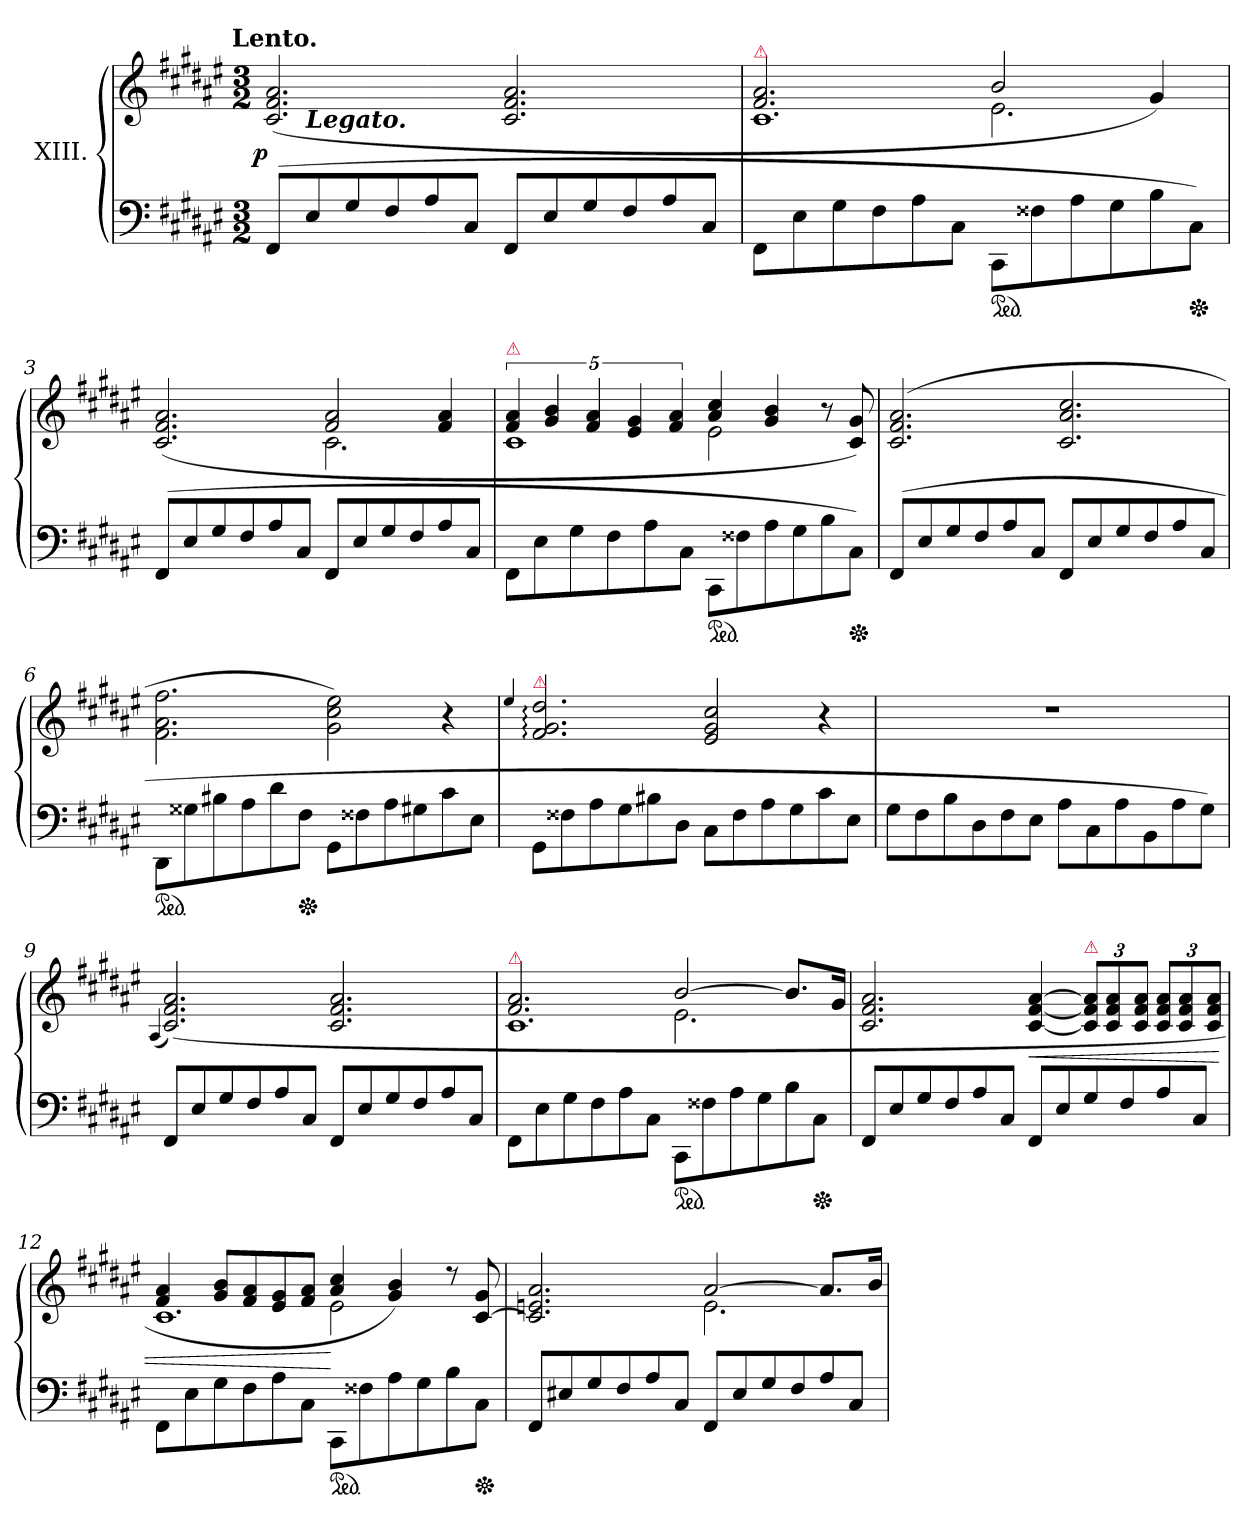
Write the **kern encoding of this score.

**kern	**kern	**dynam
*part1	*part1	*part1
*staff2	*staff1	*staff1/2
*I"XIII.	*	*
*clefF4	*clefG2	*
*k[f#c#g#d#a#e#]	*k[f#c#g#d#a#e#]	*
*F#:	*F#:	*
!!LO:TX:omd:t=Lento.
*M3/2	*M3/2	*
=1	=1	=1
!	!	!LO:DY:rj
*	*^	*
(>8FF#L	(>2.c# 2.f# 2.a#	8ryy	p
!	!	!LO:TX:b:Bi:t=Legato.	!
8E#	.	1ryy	.
8G#	.	.	.
8F#	.	.	.
8A#	.	.	.
8C#J	.	.	.
8FF#L	2.c# 2.f# 2.a#	.	.
8E#	.	.	.
8G#	.	.	.
8F#	.	4.ryy	.
8A#	.	.	.
8C#J	.	.	.
=2	=2	=2	=2
*	*	*^	*
!	!LO:TX:a:color=crimson:t=⚠	!	!	!
8FF#\L	2.f# 2.a#	2.ryy	1.c#	.
8E#	.	.	.	.
8G#	.	.	.	.
8F#	.	.	.	.
8A#	.	.	.	.
8C#J	.	.	.	.
*ped	*	*	*	*
8CC#\L	2b	2.e#	.	.
8F##X	.	.	.	.
8A#	.	.	.	.
8G#	.	.	.	.
8B	4g#)	.	.	.
*Xped	*	*	*	*
8C#J)	.	.	.	.
*	*	*v	*v	*
=3	=3	=3	=3
(>8FF#L	(>2.c# 2.f# 2.a#	2.ryy	.
8E#	.	.	.
8G#	.	.	.
8F#	.	.	.
8A#	.	.	.
8C#J	.	.	.
8FF#L	2f# 2a#	2.c#	.
8E#	.	.	.
8G#	.	.	.
8F#	.	.	.
8A#	4f# 4a#	.	.
8C#J	.	.	.
=4	=4	=4	=4
*	*	*^	*
!	!LO:TX:a:color=crimson:t=⚠	!	!	!
8FF#\L	20%3f# 20%3a#	2.ryy	1c#	.
8E#	.	.	.	.
.	20%3g# 20%3b	.	.	.
8G#	.	.	.	.
.	20%3f# 20%3a#	.	.	.
8F#	.	.	.	.
.	20%3e# 20%3g#	.	.	.
8A#	.	.	.	.
.	20%3f# 20%3a#	.	.	.
8C#J	.	.	.	.
*ped	*	*	*	*
8CC#\L	4a# 4cc#	2e#	.	.
8F##X	.	.	.	.
8A#	4g# 4b	.	2ryy	.
8G#	.	.	.	.
8B	8r	4ryy	.	.
*Xped	*	*	*	*
8C#J)	8c# 8g#)	.	.	.
*	*v	*v	*v	*
=5	=5	=5
(>8FF#L	(>2.c# 2.f# 2.a#	.
8E#	.	.
8G#	.	.
8F#	.	.
8A#	.	.
8C#J	.	.
8FF#L	2.c# 2.a# 2.cc#	.
8E#	.	.
8G#	.	.
8F#	.	.
8A#	.	.
8C#J	.	.
=6	=6	=6
*ped	*	*
8DD#L	2.f# 2.a# 2.ff#	.
8G##X	.	.
8B#X	.	.
8A#	.	.
8d#	.	.
*Xped	*	*
8F#J	.	.
8GG#L	2g# 2cc# 2ee#)	.
8F##X	.	.
8A#	.	.
8G#X	.	.
8c#	4r	.
8E#J	.	.
=7	=7	=7
.	4qqee#:/	.
!	!LO:TX:a:color=crimson:t=⚠	!
8GG#L	2.f#: 2.g#: 2.dd#:	.
8F##X	.	.
8A#	.	.
8G#	.	.
8B#X	.	.
8D#J	.	.
8C#L	2e# 2g# 2cc#	.
8F##	.	.
8A#	.	.
8G#	.	.
8c#	4r	.
8E#J	.	.
=8	=8	=8
8G#L	1.r	.
8F#	.	.
8B	.	.
8D#	.	.
8F#	.	.
8E#J	.	.
8A#L	.	.
8C#	.	.
8A#	.	.
8BB	.	.
8A#	.	.
8G#J)	.	.
=9	=9	=9
.	(<4qqA#/	.
8FF#L	(>2.c# 2.f# 2.a#)	.
8E#	.	.
8G#	.	.
8F#	.	.
8A#	.	.
8C#J	.	.
8FF#L	2.c# 2.f# 2.a#	.
8E#	.	.
8G#	.	.
8F#	.	.
8A#	.	.
8C#J	.	.
=10	=10	=10
*	*^	*
*	*	*^	*
!	!LO:TX:a:color=crimson:t=⚠	!	!	!
8FF#\L	2.f# 2.a#	2.ryy	1.c#	.
8E#	.	.	.	.
8G#	.	.	.	.
8F#	.	.	.	.
8A#	.	.	.	.
8C#J	.	.	.	.
*ped	*	*	*	*
8CC#\L	[2b	2.e#	.	.
8F##X	.	.	.	.
8A#	.	.	.	.
8G#	.	.	.	.
8B	8.bL]	.	.	.
*Xped	*	*	*	*
8C#J	.	.	.	.
.	16g#Jk	.	.	.
*	*v	*v	*v	*
=11	=11	=11
8FF#L	2.c# 2.f# 2.a#	.
8E#	.	.
8G#	.	.
8F#	.	.
8A#	.	.
8C#J	.	.
8FF#L	[4c# [4f# [4a#	<
8E#	.	.
!	!LO:TX:a:color=crimson:t=⚠	!
8G#	12c#] 12f#] 12a#]L	.
.	12c# 12f# 12a#	.
8F#	.	.
.	12c# 12f# 12a#J	.
8A#	12c# 12f# 12a#L	.
.	12c# 12f# 12a#	.
8C#J	.	.
.	12c# 12f# 12a#J	.
=12	=12	=12
*	*^	*
*	*	*^	*
8FF#\L	4f# 4a#	2.ryy	1.c#	.
8E#	.	.	.	.
8G#	8g# 8bL	.	.	.
8F#	8f# 8a#	.	.	.
8A#	8e# 8g#	.	.	.
8C#J	8f# 8a#J	.	.	.
*ped	*	*	*	*
8CC#\L	4a# 4cc#	2e#	.	[
8F##X	.	.	.	.
8A#	4g# 4b)	.	.	.
8G#	.	.	.	.
8B	8r	4ryy	.	.
*Xped	*	*	*	*
8C#J	[8c# 8g#	.	.	.
*	*	*v	*v	*
=13	=13	=13	=13
8FF#L	2.c#] 2.en 2.a#	2.ryy	.
8E#X	.	.	.
8G#	.	.	.
8F#	.	.	.
8A#	.	.	.
8C#J	.	.	.
8FF#L	[2a#	2.e	.
8E#	.	.	.
8G#	.	.	.
8F#	.	.	.
8A#	8.a#L]	.	.
8C#J	.	.	.
.	16bJk	.	.
*	*v	*v	*
=	=	=
*-	*-	*-
